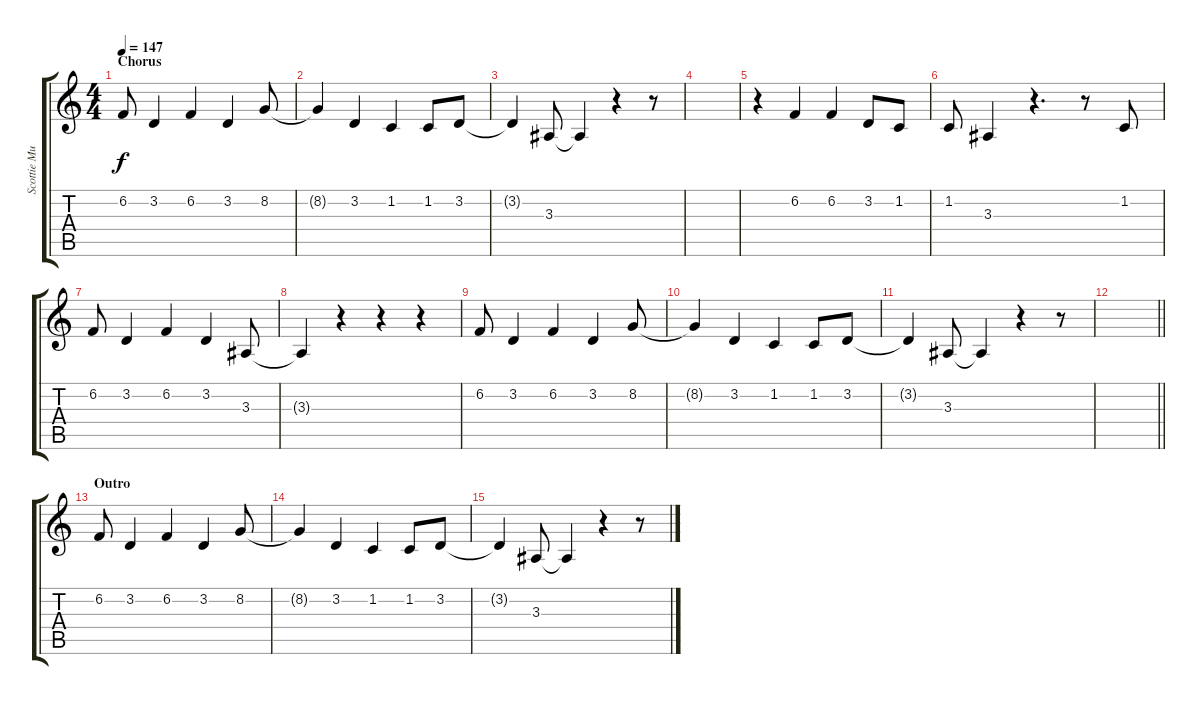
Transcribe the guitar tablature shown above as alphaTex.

\track ("Scottie Murphy - Vocals" "Scottie Mu") {instrument altosax}
\staff {score tabs}
\tuning (E4 B3 G3 D3 A2 E2) {hide}
\ts (4 4)
\section ("" "Chorus")
\tempo 147
\clef g2
\ks c
6.2.8{dy f} 3.2.4 6.2.4 3.2.4 8.2.8 |
8.2{t}.4 3.2.4 1.2.4 1.2.8 3.2.8 |
3.2{t}.4 3.3.8 3.3{t}.4 r.4 r.8 |
|
r.4 6.2.4 6.2.4 3.2.8 1.2.8 |
1.2.8 3.3.4 r.4{d} r.8 1.2.8 |
6.2.8 3.2.4 6.2.4 3.2.4 3.3.8 |
3.3{t}.4 r.4 r.4 r.4 |
6.2.8 3.2.4 6.2.4 3.2.4 8.2.8 |
8.2{t}.4 3.2.4 1.2.4 1.2.8 3.2.8 |
3.2{t}.4 3.3.8 3.3{t}.4 r.4 r.8 |
\barLineRight lightlight
|
\section ("" "Outro")
6.2.8 3.2.4 6.2.4 3.2.4 8.2.8 |
8.2{t}.4 3.2.4 1.2.4 1.2.8 3.2.8 |
3.2{t}.4 3.3.8 3.3{t}.4 r.4 r.8
